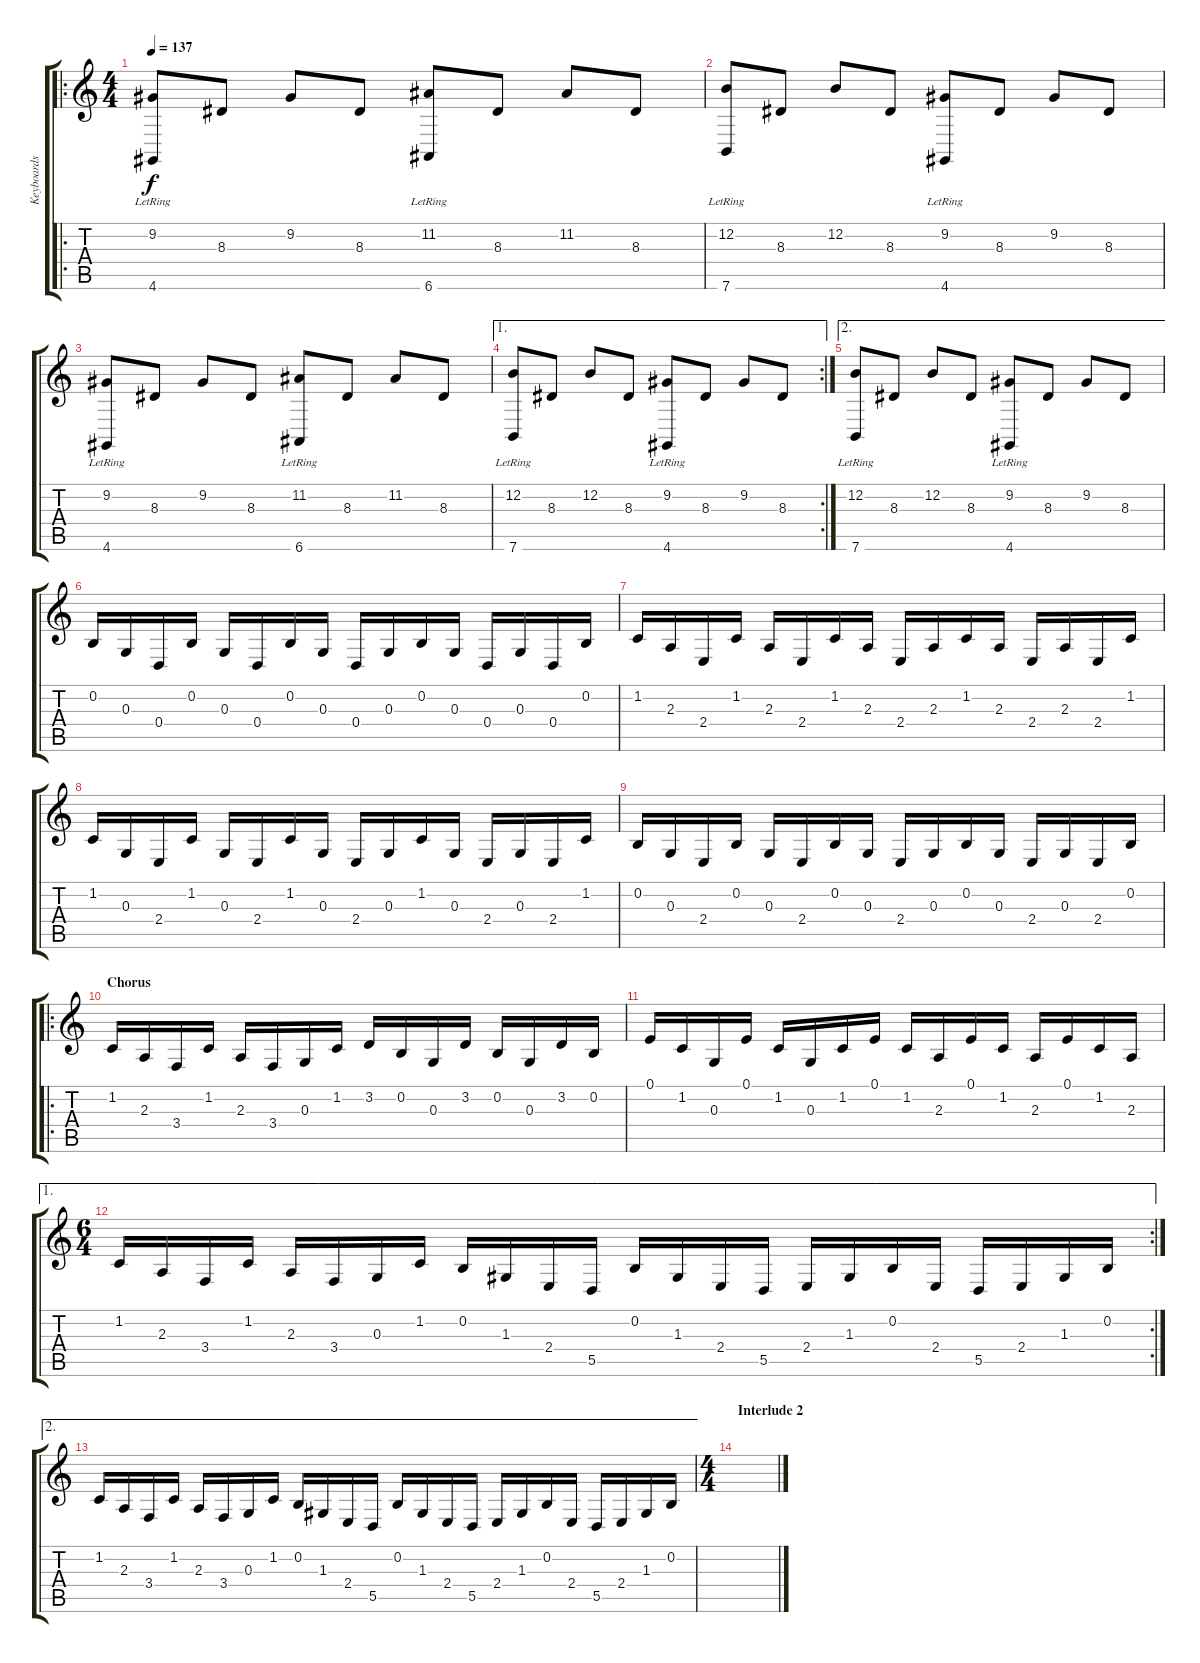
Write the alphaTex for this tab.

\track ("Keyboards 3" "Keyboards ") {instrument fx4atmosphere}
\staff {score tabs}
\tuning (E4 B3 G3 D3 A2 E2) {hide}
\ro
\ts (4 4)
\tempo 137
\clef g2
\ks c
(9.2 4.6{lr}).8{dy f volume 16 balance 11} 8.3.8 9.2.8 8.3.8 (11.2 6.6{lr}).8 8.3.8 11.2.8 8.3.8 |
(12.2 7.6{lr}).8 8.3.8 12.2.8 8.3.8 (9.2 4.6{lr}).8 8.3.8 9.2.8 8.3.8 |
(9.2 4.6{lr}).8 8.3.8 9.2.8 8.3.8 (11.2 6.6{lr}).8 8.3.8 11.2.8 8.3.8 |
\ae 1
\rc 2
(12.2 7.6{lr}).8 8.3.8 12.2.8 8.3.8 (9.2 4.6{lr}).8 8.3.8 9.2.8 8.3.8 |
\ae 2
(12.2 7.6{lr}).8 8.3.8 12.2.8 8.3.8 (9.2 4.6{lr}).8 8.3.8 9.2.8 8.3.8 |
0.2.16 0.3.16 0.4.16 0.2.16 0.3.16 0.4.16 0.2.16 0.3.16 0.4.16 0.3.16 0.2.16 0.3.16 0.4.16 0.3.16 0.4.16 0.2.16 |
1.2.16 2.3.16 2.4.16 1.2.16 2.3.16 2.4.16 1.2.16 2.3.16 2.4.16 2.3.16 1.2.16 2.3.16 2.4.16 2.3.16 2.4.16 1.2.16 |
1.2.16 0.3.16 2.4.16 1.2.16 0.3.16 2.4.16 1.2.16 0.3.16 2.4.16 0.3.16 1.2.16 0.3.16 2.4.16 0.3.16 2.4.16 1.2.16 |
0.2.16 0.3.16 2.4.16 0.2.16 0.3.16 2.4.16 0.2.16 0.3.16 2.4.16 0.3.16 0.2.16 0.3.16 2.4.16 0.3.16 2.4.16 0.2.16 |
\ro
\section ("" "Chorus")
1.2.16{volume 16 balance 16} 2.3.16 3.4.16 1.2.16 2.3.16 3.4.16 0.3.16 1.2.16 3.2.16 0.2.16 0.3.16 3.2.16 0.2.16 0.3.16 3.2.16 0.2.16 |
0.1.16 1.2.16 0.3.16 0.1.16 1.2.16 0.3.16 1.2.16 0.1.16 1.2.16 2.3.16 0.1.16 1.2.16 2.3.16 0.1.16 1.2.16 2.3.16 |
\ae 1
\rc 2
\ts (6 4)
1.2.16 2.3.16 3.4.16 1.2.16 2.3.16 3.4.16 0.3.16 1.2.16 0.2.16 1.3.16 2.4.16 5.5.16 0.2.16 1.3.16 2.4.16 5.5.16 2.4.16 1.3.16 0.2.16 2.4.16 5.5.16 2.4.16 1.3.16 0.2.16 |
\ae 2
1.2.16 2.3.16 3.4.16 1.2.16 2.3.16 3.4.16 0.3.16 1.2.16 0.2.16 1.3.16 2.4.16 5.5.16 0.2.16 1.3.16 2.4.16 5.5.16 2.4.16 1.3.16 0.2.16 2.4.16 5.5.16 2.4.16 1.3.16 0.2.16 |
\ts (4 4)
\section ("" "Interlude 2")
